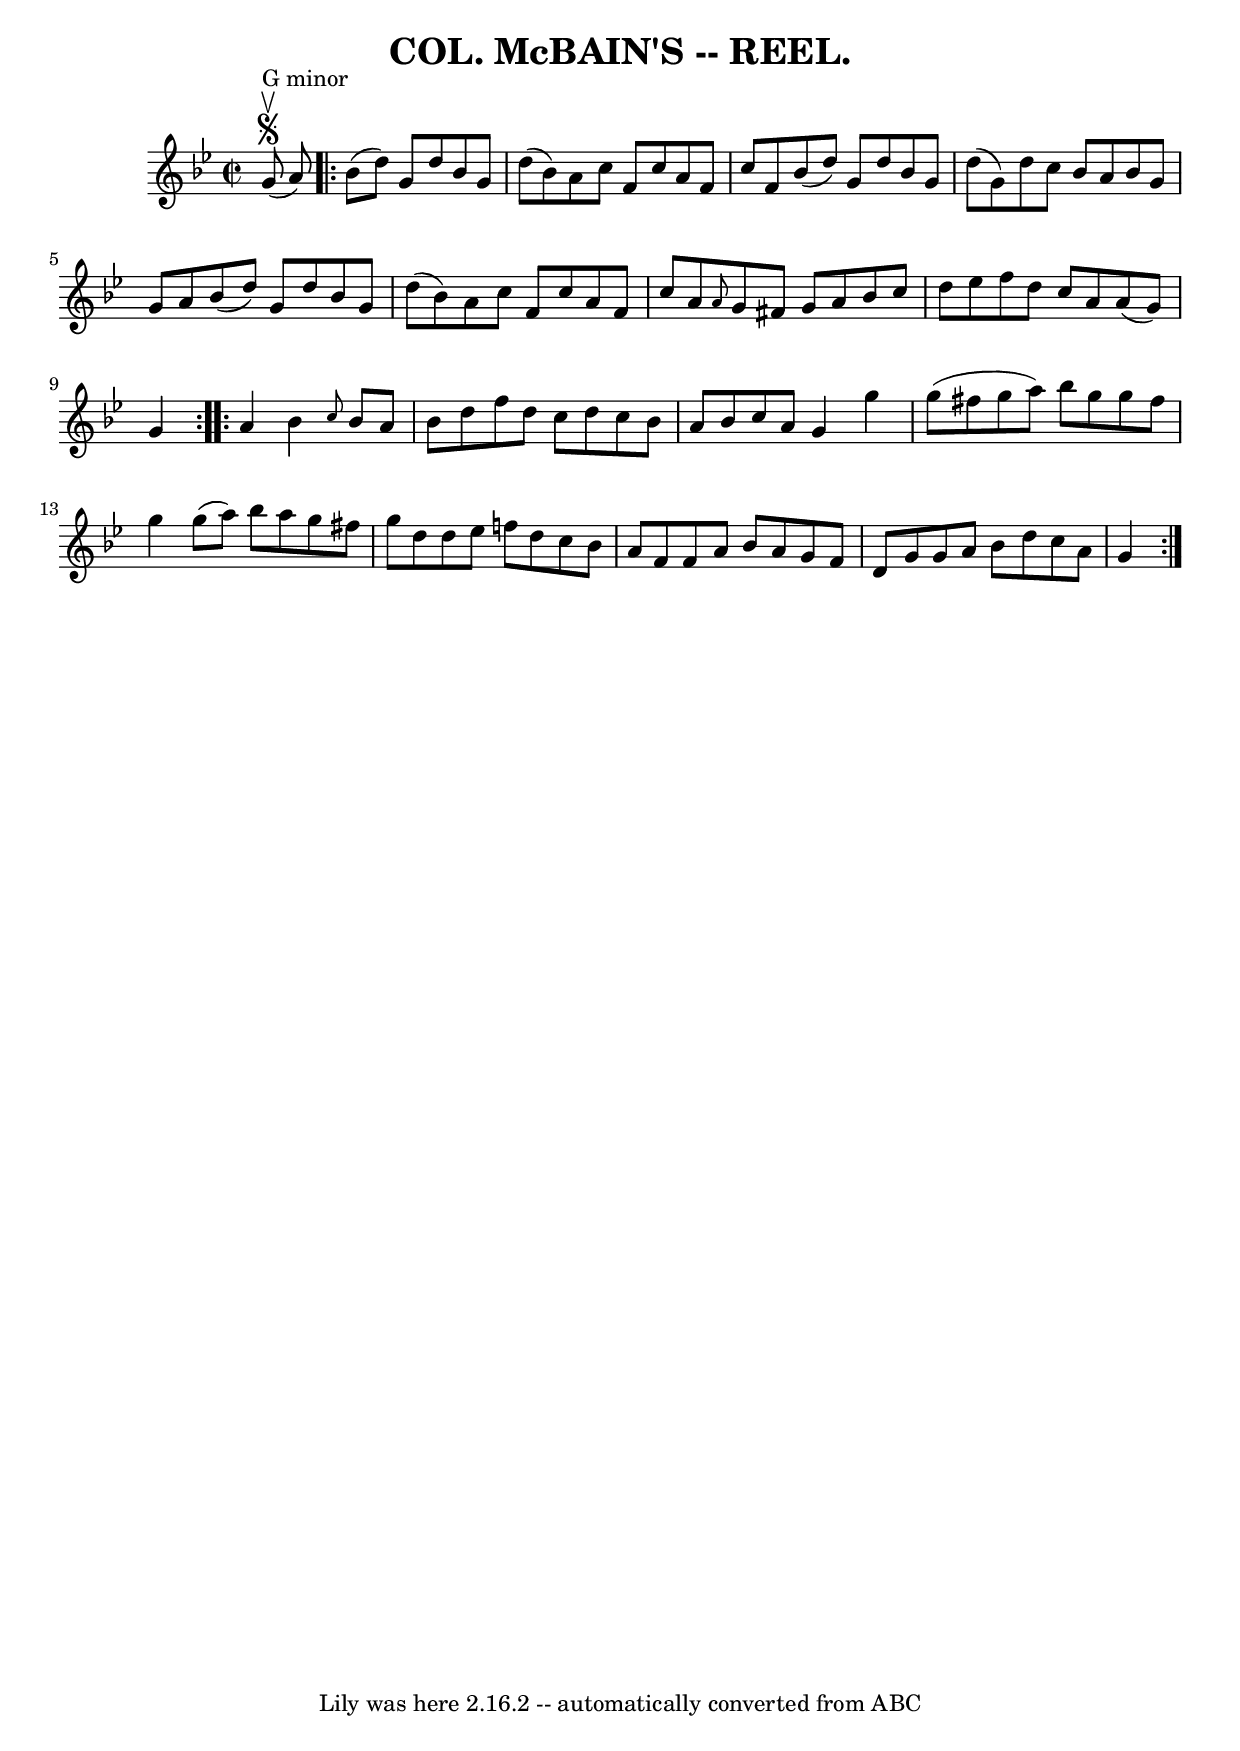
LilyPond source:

\version "2.16.2"
\include "Mammoth.ily"
\header {
  crossRefNumber = "5"
  footnotes = ""
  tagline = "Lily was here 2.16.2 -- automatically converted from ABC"
  title = "COL. McBAIN'S -- REEL."

}
voicedefault =  {


  \override Staff.TimeSignature #'style = #'C
  \time 2/2 
  \key g \minor
  g'8^"G minor"^\segno^\upbow(a'8) 

  \repeat volta 2 {
    bes'8 (d''8) g'8 d''8 bes'8 g'8 d''8 (
    bes'8) |
    a'8 c''8 f'8 c''8 a'8 f'8 c''8 f'8  
    |
    bes'8 (d''8) g'8 d''8 bes'8 g'8 d''8 (g'8) 
    |
    d''8 c''8 bes'8 a'8 bes'8 g'8 g'8 a'8  |
    
    bes'8 (d''8) g'8 d''8 bes'8 g'8 d''8 (bes'8) 
    |
    a'8 c''8 f'8 c''8 a'8 f'8 c''8 a'8  |
    
    \grace { a'8  
	   } g'8 fis'8 g'8 a'8 bes'8 c''8 d''8    
    ees''8  |
    f''8 d''8 c''8 a'8 a'8 (g'8) g'4  
  }     

  \repeat volta 2 {
    a'4  |
    bes'4  \grace { c''8  
		  } bes'8 a'8   
    bes'8 d''8 f''8 d''8  |
    c''8 d''8 c''8 bes'8 a'8 
    bes'8 c''8 a'8  |
    g'4 g''4 g''8 (fis''8 g''8    
    a''8) |
    bes''8 g''8 g''8 fis''8 g''4 g''8 (a''8  
    -) |
    bes''8 a''8 g''8 fis''8 g''8 d''8 d''8    
    ees''8  |
    f''!8 d''8 c''8 bes'8 a'8 f'8 f'8 a'8  
    |
    bes'8 a'8 g'8 f'8 d'8 g'8 g'8 a'8  |
    
    bes'8 d''8 c''8 a'8 g'4    
  }   

}

\score{
  <<

    \context Staff="default"
    {
      \voicedefault 
      
    }

  >>
  \layout {
    
  }
  \midi {
  }

}
